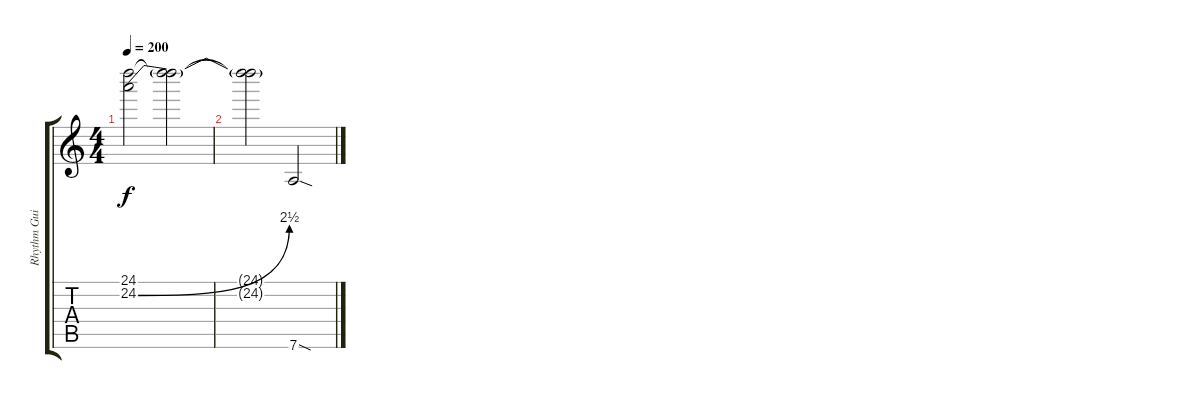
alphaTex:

\track ("Rhythm Guitar" "Rhythm Gui") {instrument distortionguitar}
\staff {score tabs}
\tuning (D4 A3 F3 C3 G2 D2) {hide}
\ts (4 4)
\tempo 200
\clef g2
\ks c
(24.1 24.2{be (bend 0 0 60 10)}).2{dy f volume 10} (24.1{t} 24.2{t}).2{volume 8} |
(24.1{t} 24.2{t}).2 7.6{sod}.2
